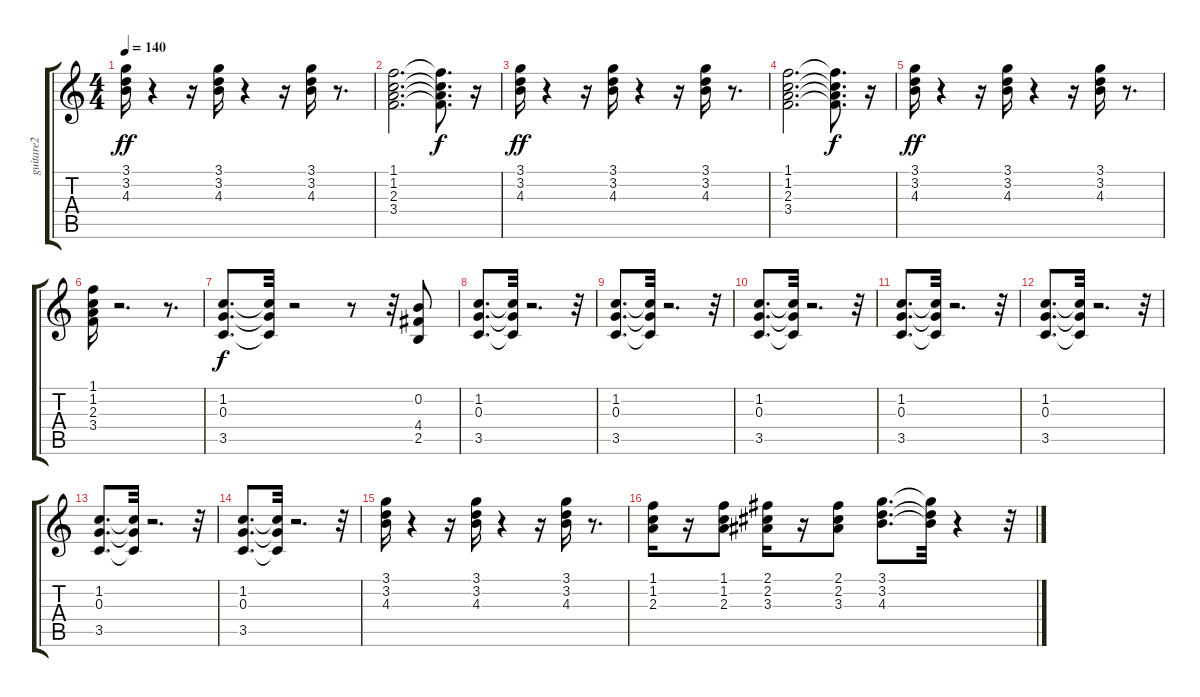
\track ("guitare2" "guitare2") {instrument distortionguitar}
\staff {score tabs}
\tuning (E4 B3 G3 D3 A2 E2) {hide}
\ts (4 4)
\tempo 140
\clef g2
\ks c
(3.1 3.2 4.3).16{dy ff} r.4 r.16 (3.1 3.2 4.3).16 r.4 r.16 (3.1 3.2 4.3).16 r.8{d} |
(1.1 1.2 2.3 3.4).2{d} (1.1{t} 1.2{t} 2.3{t} 3.4{t}).8{d dy f} r.16 |
(3.1 3.2 4.3).16{dy ff} r.4 r.16 (3.1 3.2 4.3).16 r.4 r.16 (3.1 3.2 4.3).16 r.8{d} |
(1.1 1.2 2.3 3.4).2{d} (1.1{t} 1.2{t} 2.3{t} 3.4{t}).8{d dy f} r.16 |
(3.1 3.2 4.3).16{dy ff} r.4 r.16 (3.1 3.2 4.3).16 r.4 r.16 (3.1 3.2 4.3).16 r.8{d} |
(1.1 1.2 2.3 3.4).16 r.2{d} r.8{d} |
(1.2 0.3 3.5).8{d dy f} (1.2{t} 0.3{t} 3.5{t}).32 r.2 r.8 r.32 (0.2 4.4 2.5).8 |
(1.2 0.3 3.5).8{d} (1.2{t} 0.3{t} 3.5{t}).32 r.2{d} r.32 |
(1.2 0.3 3.5).8{d} (1.2{t} 0.3{t} 3.5{t}).32 r.2{d} r.32 |
(1.2 0.3 3.5).8{d} (1.2{t} 0.3{t} 3.5{t}).32 r.2{d} r.32 |
(1.2 0.3 3.5).8{d} (1.2{t} 0.3{t} 3.5{t}).32 r.2{d} r.32 |
(1.2 0.3 3.5).8{d} (1.2{t} 0.3{t} 3.5{t}).32 r.2{d} r.32 |
(1.2 0.3 3.5).8{d} (1.2{t} 0.3{t} 3.5{t}).32 r.2{d} r.32 |
(1.2 0.3 3.5).8{d} (1.2{t} 0.3{t} 3.5{t}).32 r.2{d} r.32 |
(3.1 3.2 4.3).16 r.4 r.16 (3.1 3.2 4.3).16 r.4 r.16 (3.1 3.2 4.3).16 r.8{d} |
(1.1 1.2 2.3).16 r.16 (1.1 1.2 2.3).8 (2.1 2.2 3.3).16 r.16 (2.1 2.2 3.3).8 (3.1 3.2 4.3).8{d} (3.1{t} 3.2{t} 4.3{t}).32 r.4 r.32
